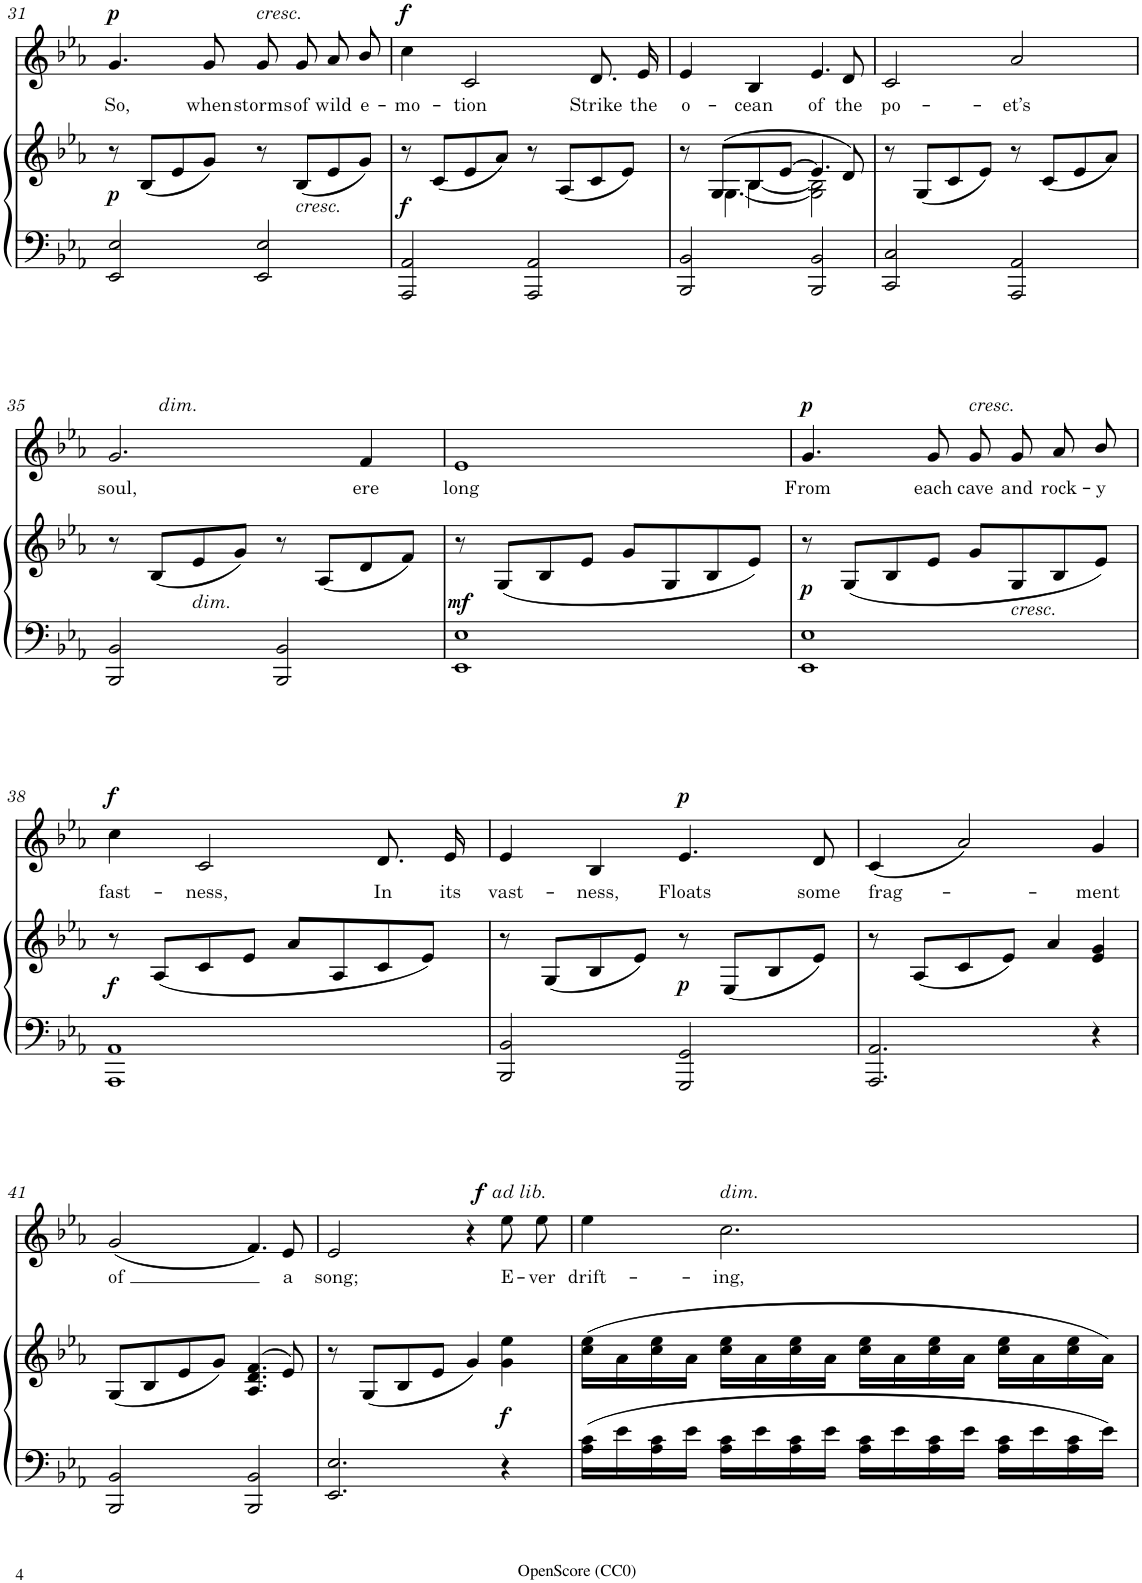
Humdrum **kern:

**kern	**kern	**dynam	**kern	**text	**dynam
*part2	*part2	*part2	*part1	*part1	*part1
*staff3	*staff2	*staff2/3	*staff1	*staff1	*staff1
*I"Piano	*	*	*I"Voice	*	*
*I'Pno	*	*	*	*	*
!!LO:PB:g=z
*clefF4	*clefG2	*	*clefG2	*	*
*k[b-e-a-]	*k[b-e-a-]	*	*k[b-e-a-]	*	*
*M4/4	*M4/4	*	*M4/4	*	*
*met(c)	*met(c)	*	*met(c)	*	*
=31	=31	=31	=31	=31	=31
!	!	!LO:DY:b	!	!LO:LY:b	!LO:DY:a
2EE-/ 2E-/	8r	p	4.g/	So,	p
.	(8B-/L	.	.	.	.
.	8e-/	.	.	.	.
!	!	!	!	!LO:LY:b	!
.	8g/J)	.	8g/	when	.
!	!	!	!LO:TX:a:i:t=cresc.	!	!
!	!	!	!	!LO:LY:b	!
2EE-/ 2E-/	8r	.	8g/L	storms	.
!	!LO:TX:b:i:t=cresc.	!	!	!	!
!	!	!	!	!LO:LY:b	!
.	(8B-/L	.	8g/J	of	.
!	!	!	!	!LO:LY:b	!
.	8e-/	.	8a-/L	wild	.
!	!	!	!	!LO:LY:b	!
.	8g/J)	.	8b-/J	e-	.
=32	=32	=32	=32	=32	=32
!	!	!LO:DY:b	!	!LO:LY:b	!LO:DY:a
2AAA-/ 2AA-/	8r	f	4cc\	-mo-	f
.	(8c/L	.	.	.	.
!	!	!	!	!LO:LY:b	!
.	8e-/	.	2c/	-tion	.
.	8a-/J)	.	.	.	.
2AAA-/ 2AA-/	8r	.	.	.	.
.	(8A-/L	.	.	.	.
!	!	!	!	!LO:LY:b	!
.	8c/	.	8.d/L	Strike	.
.	8e-/J)	.	.	.	.
!	!	!	!	!LO:LY:b	!
.	.	.	16e-/Jk	the	.
=33	=33	=33	=33	=33	=33
*	*^	*	*	*	*
*	*	*^	*	*	*	*
!	!	!	!	!	!	!LO:LY:b	!
2BBB-/ 2BB-/	8r	8ryy	4ryy	.	4e-/	o-	.
.	(8G/L	[4.G\	.	.	.	.	.
!	!	!	!	!	!	!LO:LY:b	!
.	[<8B-/	.	4B-\	.	4B-/	-cean	.
.	[8e-/J	.	.	.	.	.	.
!	!	!	!	!	!	!LO:LY:b	!
2BBB-/ 2BB-/	4.e-/]	2G\] 2B-\]	2ryy	.	4.e-/	of	.
!	!	!	!	!	!	!LO:LY:b	!
.	8d/)	.	.	.	8d/	the	.
*	*v	*v	*v	*	*	*	*
=34	=34	=34	=34	=34	=34
!	!	!	!	!LO:LY:b	!
2CC/ 2C/	8r	.	2c/	po-	.
.	(8G/L	.	.	.	.
.	8c/	.	.	.	.
.	8e-/J)	.	.	.	.
!	!	!	!	!LO:LY:b	!
2AAA-/ 2AA-/	8r	.	2a-/	-et’s	.
.	(8c/L	.	.	.	.
.	8e-/	.	.	.	.
.	8a-/J)	.	.	.	.
!!LO:LB:g=z
=35	=35	=35	=35	=35	=35
!	!	!	!LO:TX:a:i:t=dim.	!	!
!	!	!	!	!LO:LY:b	!
2BBB-/ 2BB-/	8r	.	2.g/	soul,	.
.	(8B-/L	.	.	.	.
!	!LO:TX:b:i:t=dim.	!	!	!	!
.	8e-/	.	.	.	.
.	8g/J)	.	.	.	.
2BBB-/ 2BB-/	8r	.	.	.	.
.	(8A-/L	.	.	.	.
!	!	!	!	!LO:LY:b	!
.	8d/	.	4f/	ere	.
.	8f/J)	.	.	.	.
=36	=36	=36	=36	=36	=36
!	!	!LO:DY:b	!	!LO:LY:b	!
1EE- 1E-	8r	mf	1e-	long	.
.	(8G/L	.	.	.	.
.	8B-/	.	.	.	.
.	8e-/J	.	.	.	.
.	8g/L	.	.	.	.
.	8G/	.	.	.	.
.	8B-/	.	.	.	.
.	8e-/J)	.	.	.	.
=37	=37	=37	=37	=37	=37
!	!	!LO:DY:b	!	!LO:LY:b	!LO:DY:a
1EE- 1E-	8r	p	4.g/	From	p
.	(8G/L	.	.	.	.
.	8B-/	.	.	.	.
!	!	!	!	!LO:LY:b	!
.	8e-/J	.	8g/	each	.
!	!	!	!LO:TX:a:i:t=cresc.	!	!
!	!	!	!	!LO:LY:b	!
.	8g/L	.	8g/L	cave	.
!	!LO:TX:b:i:t=cresc.	!	!	!	!
!	!	!	!	!LO:LY:b	!
.	8G/	.	8g/J	and	.
!	!	!	!	!LO:LY:b	!
.	8B-/	.	8a-/L	rock-	.
!	!	!	!	!LO:LY:b	!
.	8e-/J)	.	8b-/J	-y	.
!!LO:LB:g=z
=38	=38	=38	=38	=38	=38
!	!	!LO:DY:b	!	!LO:LY:b	!LO:DY:a
1AAA- 1AA-	8r	f	4cc\	fast-	f
.	(8A-/L	.	.	.	.
!	!	!	!	!LO:LY:b	!
.	8c/	.	2c/	-ness,	.
.	8e-/J	.	.	.	.
.	8a-/L	.	.	.	.
.	8A-/	.	.	.	.
!	!	!	!	!LO:LY:b	!
.	8c/	.	8.d/L	In	.
.	8e-/J)	.	.	.	.
!	!	!	!	!LO:LY:b	!
.	.	.	16e-/Jk	its	.
=39	=39	=39	=39	=39	=39
!	!	!	!	!LO:LY:b	!
2BBB-/ 2BB-/	8r	.	4e-/	vast-	.
.	(8G/L	.	.	.	.
!	!	!	!	!LO:LY:b	!
.	8B-/	.	4B-/	-ness,	.
.	8e-/J)	.	.	.	.
!	!	!LO:DY:b	!	!LO:LY:b	!LO:DY:a
2GGG/ 2GG/	8r	p	4.e-/	Floats	p
.	(8E-/L	.	.	.	.
.	8B-/	.	.	.	.
!	!	!	!	!LO:LY:b	!
.	8e-/J)	.	8d/	some	.
=40	=40	=40	=40	=40	=40
!	!	!	!	!LO:LY:b	!
2.AAA-/ 2.AA-/	8r	.	(4c/	frag-	.
.	(8A-/L	.	.	.	.
.	8c/	.	2a-/)	.	.
.	8e-/J)	.	.	.	.
.	4a-/	.	.	.	.
!	!	!	!	!LO:LY:b	!
4r	4e-/ 4g/	.	4g/	-ment	.
!!LO:LB:g=z
=41	=41	=41	=41	=41	=41
!	!	!	!	!LO:LY:b	!
2BBB-/ 2BB-/	(8G/L	.	(2g/	of	.
.	8B-/	.	.	.	.
.	8e-/	.	.	.	.
.	8g/J)	.	.	.	.
2BBB-/ 2BB-/	(>4.A-/ 4.d/ 4.f/	.	4.f/)	.	.
!	!	!	!	!LO:LY:b	!
.	8e-/)	.	8e-/	a	.
=42	=42	=42	=42	=42	=42
!	!	!	!	!LO:LY:b	!
2.EE-/ 2.E-/	8r	.	2e-/	song;	.
.	(8G/L	.	.	.	.
.	8B-/	.	.	.	.
.	8e-/J	.	.	.	.
.	4g/)	.	4r	.	.
!	!	!LO:DY:b	!	!LO:LY:b	!LO:DY:a
!	!	!	!	!	!LO:DY:n=1:a
4r	4g\ 4ee-\	f	8ee-\L	E-	f other-dynamics
!	!	!	!	!LO:LY:b	!
.	.	.	8ee-\J	-ver	.
=43	=43	=43	=43	=43	=43
!	!	!	!	!LO:LY:b	!
16A-\ 16c\LL	(16cc\ 16ee-\LL	.	4ee-\	drift-	.
16e-\	16a-\	.	.	.	.
16A-\ 16c\	16cc\ 16ee-\	.	.	.	.
16e-\JJ	16a-\JJ	.	.	.	.
!	!	!	!LO:TX:a:i:t=dim.	!	!
!	!	!	!	!LO:LY:b	!
16A-\ 16c\LL	16cc\ 16ee-\LL	.	2.cc\	-ing,	.
16e-\	16a-\	.	.	.	.
16A-\ 16c\	16cc\ 16ee-\	.	.	.	.
16e-\JJ	16a-\JJ	.	.	.	.
16A-\ 16c\LL	16cc\ 16ee-\LL	.	.	.	.
16e-\	16a-\	.	.	.	.
16A-\ 16c\	16cc\ 16ee-\	.	.	.	.
16e-\JJ	16a-\JJ	.	.	.	.
16A-\ 16c\LL	16cc\ 16ee-\LL	.	.	.	.
16e-\	16a-\	.	.	.	.
16A-\ 16c\	16cc\ 16ee-\	.	.	.	.
16e-\JJ	16a-\JJ)	.	.	.	.
=	=	=	=	=	=
*-	*-	*-	*-	*-	*-
